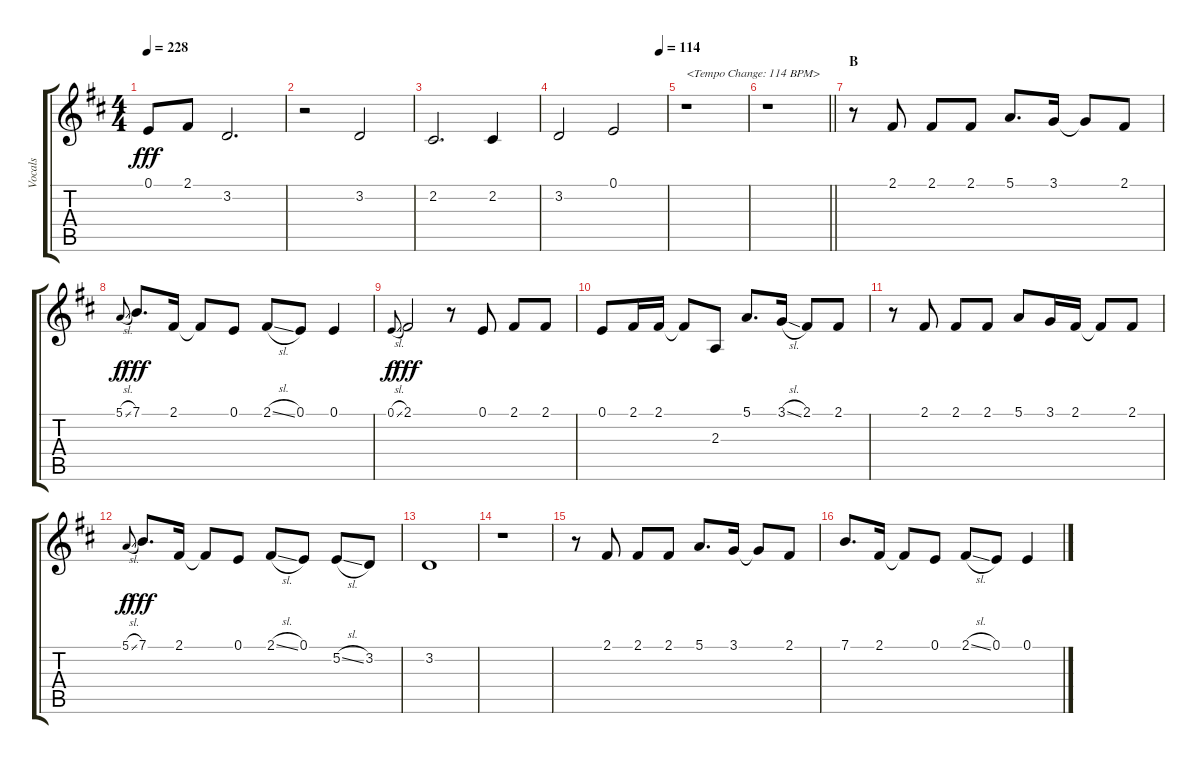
\track ("Vocals" "Vocals") {instrument voiceoohs}
\staff {score tabs}
\tuning (E4 B3 G3 D3 A2 E2) {hide}
\ts (4 4)
\tempo 228
\clef g2
\ks d
0.1{t}.8{dy fff} 2.1.8 3.2.2{d} |
r.2 3.2.2 |
2.2.2{d} 2.2.4 |
\tempo (114 0.9375)
3.2.2 0.1.2 |
r.1{txt "<Tempo Change: 114 BPM>"} |
\barLineRight lightlight
r.1 |
\section ("" "B")
r.8 2.1.8 2.1.8 2.1.8 5.1.8{d} 3.1.16 3.1{t}.8 2.1.8 |
5.1{sl}.8{gr onbeat dy f} 7.1.8{d dy fff} 2.1.16 2.1{t}.8 0.1.8 2.1{sl}.8 0.1.8 0.1.4 |
0.1{sl}.8{gr onbeat dy f} 2.1.2{dy fff} r.8 0.1.8 2.1.8 2.1.8 |
0.1.8 2.1.16 2.1.16 2.1{t}.8 2.3.8 5.1.8{d} 3.1{sl}.16 2.1.8 2.1.8 |
r.8 2.1.8 2.1.8 2.1.8 5.1.8 3.1.16 2.1.16 2.1{t}.8 2.1.8 |
5.1{sl}.8{gr onbeat dy f} 7.1.8{d dy fff} 2.1.16 2.1{t}.8 0.1.8 2.1{sl}.8 0.1.8 5.2{sl}.8 3.2.8 |
3.2.1 |
r.1 |
r.8 2.1.8 2.1.8 2.1.8 5.1.8{d} 3.1.16 3.1{t}.8 2.1.8 |
7.1.8{d} 2.1.16 2.1{t}.8 0.1.8 2.1{sl}.8 0.1.8 0.1.4
